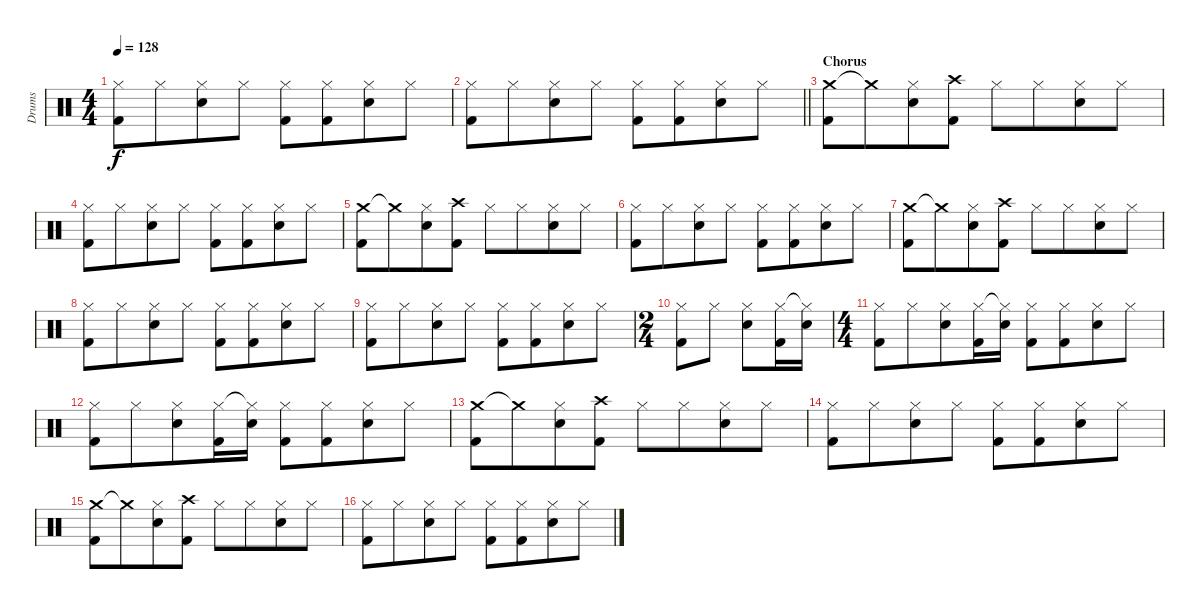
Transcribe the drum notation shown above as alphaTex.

\track ("Drums" "Drums") {instrument percussion}
\staff {score}
\articulation defaults
\ts (4 4)
\tempo 128
\clef neutral
\ks c
("Hi-Hat (closed)" "Kick (hit) 2").8{dy f} "Hi-Hat (closed)".8{beam merge} ("Hi-Hat (closed)" "Electric Snare (hit)").8 "Hi-Hat (closed)".8 ("Hi-Hat (closed)" "Kick (hit) 2").8 ("Hi-Hat (closed)" "Kick (hit) 2").8{beam merge} ("Hi-Hat (closed)" "Electric Snare (hit)").8 "Hi-Hat (closed)".8 |
\barLineRight lightlight
("Hi-Hat (closed)" "Kick (hit) 2").8 "Hi-Hat (closed)".8{beam merge} ("Hi-Hat (closed)" "Electric Snare (hit)").8 "Hi-Hat (closed)".8 ("Hi-Hat (closed)" "Kick (hit) 2").8 ("Hi-Hat (closed)" "Kick (hit) 2").8{beam merge} ("Hi-Hat (closed)" "Electric Snare (hit)").8 "Hi-Hat (closed)".8 |
\section ("" "Chorus")
("Crash medium (hit)" "Kick (hit) 2").8 "Crash medium (hit)"{t}.8{beam merge} ("Hi-Hat (closed)" "Electric Snare (hit)").8 ("Crash high (hit)" "Kick (hit) 2").8 "Hi-Hat (closed)".8 "Hi-Hat (closed)".8{beam merge} ("Hi-Hat (closed)" "Electric Snare (hit)").8 "Hi-Hat (closed)".8 |
("Hi-Hat (closed)" "Kick (hit) 2").8 "Hi-Hat (closed)".8{beam merge} ("Hi-Hat (closed)" "Electric Snare (hit)").8 "Hi-Hat (closed)".8 ("Hi-Hat (closed)" "Kick (hit) 2").8 ("Hi-Hat (closed)" "Kick (hit) 2").8{beam merge} ("Hi-Hat (closed)" "Electric Snare (hit)").8 "Hi-Hat (closed)".8 |
("Crash medium (hit)" "Kick (hit) 2").8 "Crash medium (hit)"{t}.8{beam merge} ("Hi-Hat (closed)" "Electric Snare (hit)").8 ("Crash high (hit)" "Kick (hit) 2").8 "Hi-Hat (closed)".8 "Hi-Hat (closed)".8{beam merge} ("Hi-Hat (closed)" "Electric Snare (hit)").8 "Hi-Hat (closed)".8 |
("Hi-Hat (closed)" "Kick (hit) 2").8 "Hi-Hat (closed)".8{beam merge} ("Hi-Hat (closed)" "Electric Snare (hit)").8 "Hi-Hat (closed)".8 ("Hi-Hat (closed)" "Kick (hit) 2").8 ("Hi-Hat (closed)" "Kick (hit) 2").8{beam merge} ("Hi-Hat (closed)" "Electric Snare (hit)").8 "Hi-Hat (closed)".8 |
("Crash medium (hit)" "Kick (hit) 2").8 "Crash medium (hit)"{t}.8{beam merge} ("Hi-Hat (closed)" "Electric Snare (hit)").8 ("Crash high (hit)" "Kick (hit) 2").8 "Hi-Hat (closed)".8 "Hi-Hat (closed)".8{beam merge} ("Hi-Hat (closed)" "Electric Snare (hit)").8 "Hi-Hat (closed)".8 |
("Hi-Hat (closed)" "Kick (hit) 2").8 "Hi-Hat (closed)".8{beam merge} ("Hi-Hat (closed)" "Electric Snare (hit)").8 "Hi-Hat (closed)".8 ("Hi-Hat (closed)" "Kick (hit) 2").8 ("Hi-Hat (closed)" "Kick (hit) 2").8{beam merge} ("Hi-Hat (closed)" "Electric Snare (hit)").8 "Hi-Hat (closed)".8 |
("Hi-Hat (closed)" "Kick (hit) 2").8 "Hi-Hat (closed)".8{beam merge} ("Hi-Hat (closed)" "Electric Snare (hit)").8 "Hi-Hat (closed)".8 ("Hi-Hat (closed)" "Kick (hit) 2").8 ("Hi-Hat (closed)" "Kick (hit) 2").8{beam merge} ("Hi-Hat (closed)" "Electric Snare (hit)").8 "Hi-Hat (closed)".8 |
\ts (2 4)
("Hi-Hat (closed)" "Kick (hit) 2").8 "Hi-Hat (closed)".8 ("Hi-Hat (closed)" "Electric Snare (hit)").8 ("Hi-Hat (closed)" "Kick (hit) 2").16 ("Hi-Hat (closed)"{t} "Electric Snare (hit)").16 |
\ts (4 4)
("Hi-Hat (closed)" "Kick (hit) 2").8 "Hi-Hat (closed)".8{beam merge} ("Hi-Hat (closed)" "Electric Snare (hit)").8 ("Hi-Hat (closed)" "Kick (hit) 2").16 ("Hi-Hat (closed)"{t} "Electric Snare (hit)").16 ("Hi-Hat (closed)" "Kick (hit) 2").8{beam merge} ("Hi-Hat (closed)" "Kick (hit) 2").8{beam merge} ("Hi-Hat (closed)" "Electric Snare (hit)").8 "Hi-Hat (closed)".8 |
("Hi-Hat (closed)" "Kick (hit) 2").8 "Hi-Hat (closed)".8{beam merge} ("Hi-Hat (closed)" "Electric Snare (hit)").8 ("Hi-Hat (closed)" "Kick (hit) 2").16 ("Hi-Hat (closed)"{t} "Electric Snare (hit)").16 ("Hi-Hat (closed)" "Kick (hit) 2").8{beam merge} ("Hi-Hat (closed)" "Kick (hit) 2").8{beam merge} ("Hi-Hat (closed)" "Electric Snare (hit)").8 "Hi-Hat (closed)".8 |
("Crash medium (hit)" "Kick (hit) 2").8 "Crash medium (hit)"{t}.8{beam merge} ("Hi-Hat (closed)" "Electric Snare (hit)").8 ("Crash high (hit)" "Kick (hit) 2").8 "Hi-Hat (closed)".8 "Hi-Hat (closed)".8{beam merge} ("Hi-Hat (closed)" "Electric Snare (hit)").8 "Hi-Hat (closed)".8 |
("Hi-Hat (closed)" "Kick (hit) 2").8 "Hi-Hat (closed)".8{beam merge} ("Hi-Hat (closed)" "Electric Snare (hit)").8 "Hi-Hat (closed)".8 ("Hi-Hat (closed)" "Kick (hit) 2").8 ("Hi-Hat (closed)" "Kick (hit) 2").8{beam merge} ("Hi-Hat (closed)" "Electric Snare (hit)").8 "Hi-Hat (closed)".8 |
("Crash medium (hit)" "Kick (hit) 2").8 "Crash medium (hit)"{t}.8{beam merge} ("Hi-Hat (closed)" "Electric Snare (hit)").8 ("Crash high (hit)" "Kick (hit) 2").8 "Hi-Hat (closed)".8 "Hi-Hat (closed)".8{beam merge} ("Hi-Hat (closed)" "Electric Snare (hit)").8 "Hi-Hat (closed)".8 |
("Hi-Hat (closed)" "Kick (hit) 2").8 "Hi-Hat (closed)".8{beam merge} ("Hi-Hat (closed)" "Electric Snare (hit)").8 "Hi-Hat (closed)".8 ("Hi-Hat (closed)" "Kick (hit) 2").8 ("Hi-Hat (closed)" "Kick (hit) 2").8{beam merge} ("Hi-Hat (closed)" "Electric Snare (hit)").8 "Hi-Hat (closed)".8
